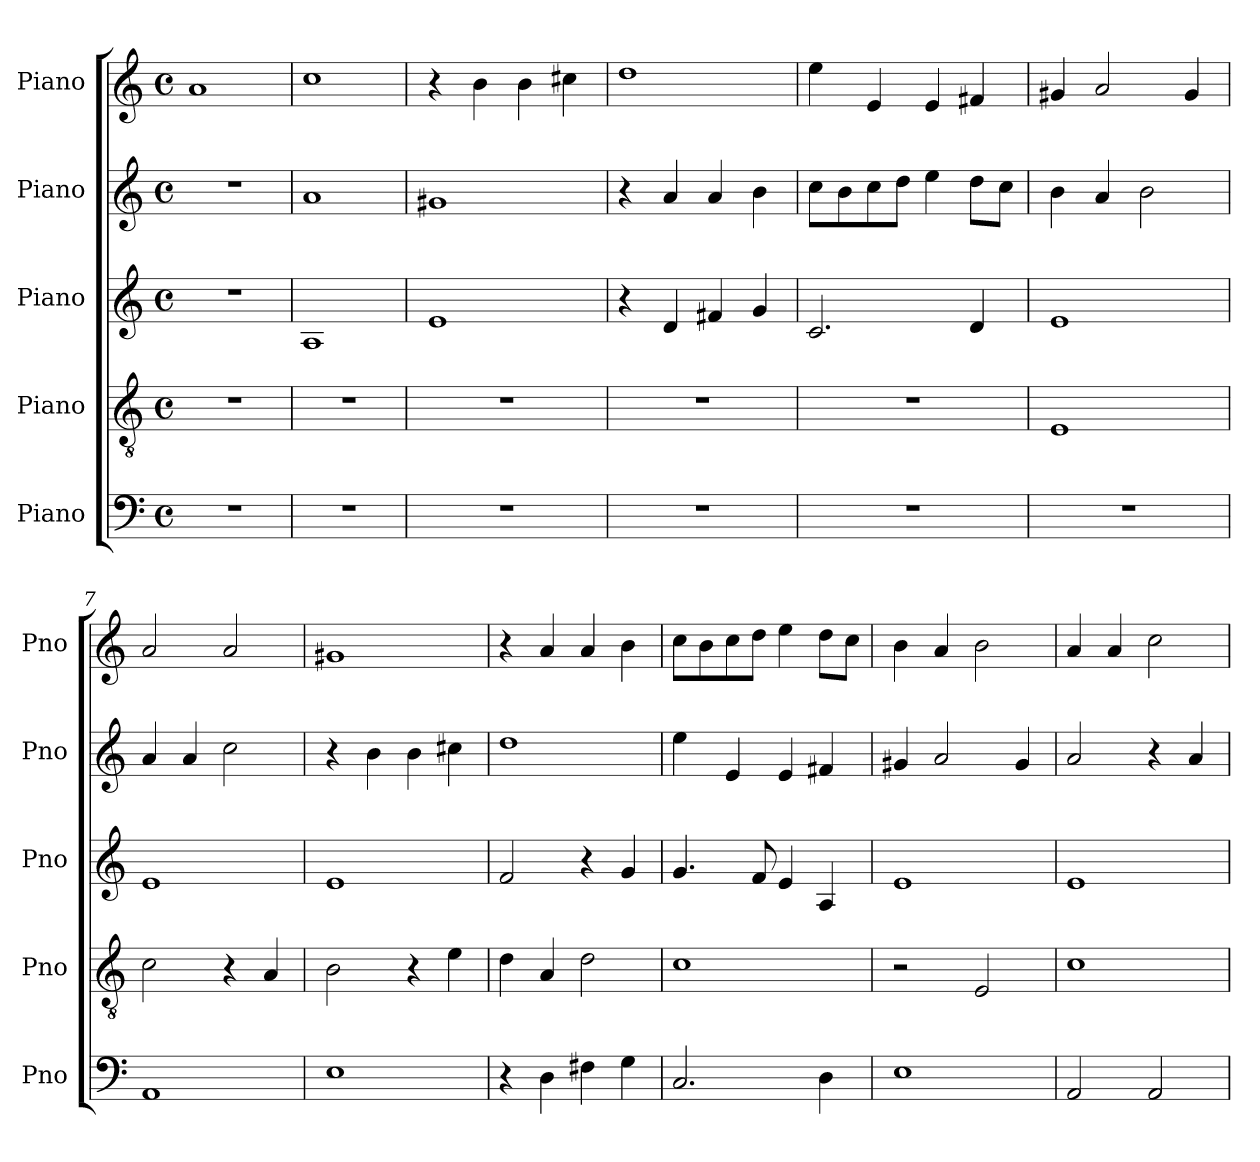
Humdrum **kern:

**kern	**kern	**kern	**kern	**kern
*part5	*part4	*part3	*part2	*part1
*staff5	*staff4	*staff3	*staff2	*staff1
*I"Piano	*I"Piano	*I"Piano	*I"Piano	*I"Piano
*I'Pno	*I'Pno	*I'Pno	*I'Pno	*I'Pno
*clefF4	*clefGv2	*clefG2	*clefG2	*clefG2
*M4/4	*M4/4	*M4/4	*M4/4	*M4/4
*met(c)	*met(c)	*met(c)	*met(c)	*met(c)
=1	=1	=1	=1	=1
1r	1r	1r	1r	1a
=2	=2	=2	=2	=2
1r	1r	1A	1a	1cc
=3	=3	=3	=3	=3
1r	1r	1e	1g#X	4r
.	.	.	.	4b\
.	.	.	.	4b\
.	.	.	.	4cc#X\
=4	=4	=4	=4	=4
1r	1r	4r	4r	1dd
.	.	4d/	4a/	.
.	.	4f#X/	4a/	.
.	.	4g/	4b\	.
=5	=5	=5	=5	=5
1r	1r	2.c/	8cc\L	4ee\
.	.	.	8b\	.
.	.	.	8cc\	4e/
.	.	.	8dd\J	.
.	.	.	4ee\	4e/
.	.	4d/	8dd\L	4f#X/
.	.	.	8cc\J	.
=6	=6	=6	=6	=6
1r	1E	1e	4b\	4g#X/
.	.	.	4a/	2a/
.	.	.	2b\	.
.	.	.	.	4g#/
!!LO:LB:g=z
=7	=7	=7	=7	=7
1AA	2c\	1e	4a/	2a/
.	.	.	4a/	.
.	4r	.	2cc\	2a/
.	4A/	.	.	.
=8	=8	=8	=8	=8
1E	2B\	1e	4r	1g#X
.	.	.	4b\	.
.	4r	.	4b\	.
.	4e\	.	4cc#X\	.
=9	=9	=9	=9	=9
4r	4d\	2f/	1dd	4r
4D\	4A/	.	.	4a/
4F#X\	2d\	4r	.	4a/
4G\	.	4g/	.	4b\
=10	=10	=10	=10	=10
2.C/	1c	4.g/	4ee\	8cc\L
.	.	.	.	8b\
.	.	.	4e/	8cc\
.	.	8f/	.	8dd\J
.	.	4e/	4e/	4ee\
4D\	.	4A/	4f#X/	8dd\L
.	.	.	.	8cc\J
=11	=11	=11	=11	=11
1E	2r	1e	4g#X/	4b\
.	.	.	2a/	4a/
.	2E/	.	.	2b\
.	.	.	4g#/	.
=12	=12	=12	=12	=12
2AA/	1c	1e	2a/	4a/
.	.	.	.	4a/
2AA/	.	.	4r	2cc\
.	.	.	4a/	.
=	=	=	=	=
*-	*-	*-	*-	*-
